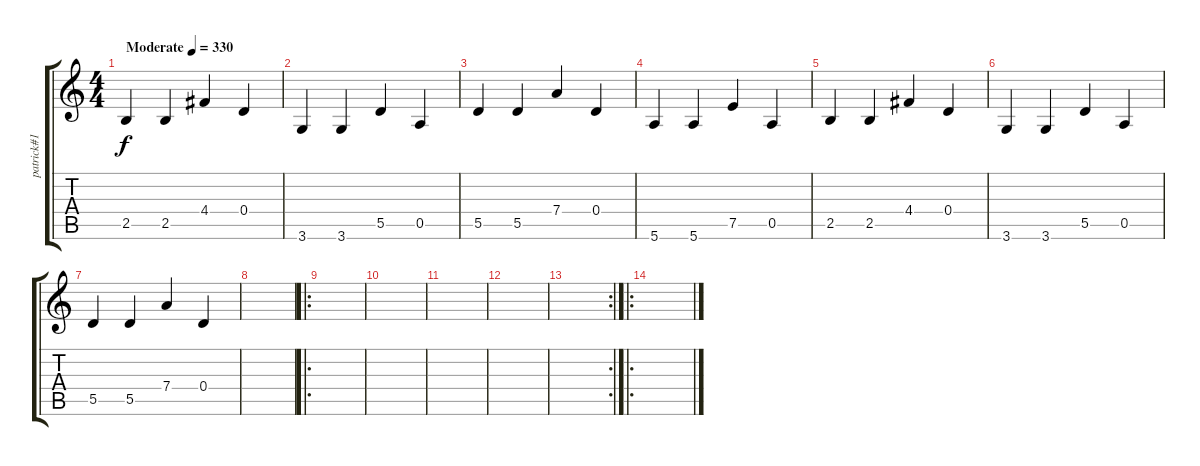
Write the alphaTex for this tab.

\track ("patrick#1" "patrick#1") {instrument electricguitarclean}
\staff {score tabs}
\tuning (E4 B3 G3 D3 A2 E2) {hide}
\ts (4 4)
\tempo (330 "Moderate")
\clef g2
\ks c
2.5.4{dy f instrument electricguitarclean} 2.5.4 4.4.4 0.4.4 |
3.6.4 3.6.4 5.5.4 0.5.4 |
5.5.4 5.5.4 7.4.4 0.4.4 |
5.6.4 5.6.4 7.5.4 0.5.4 |
2.5.4 2.5.4 4.4.4 0.4.4 |
3.6.4 3.6.4 5.5.4 0.5.4 |
5.5.4 5.5.4 7.4.4 0.4.4 |
|
\ro
|
|
|
|
\rc 2
|
\ro
